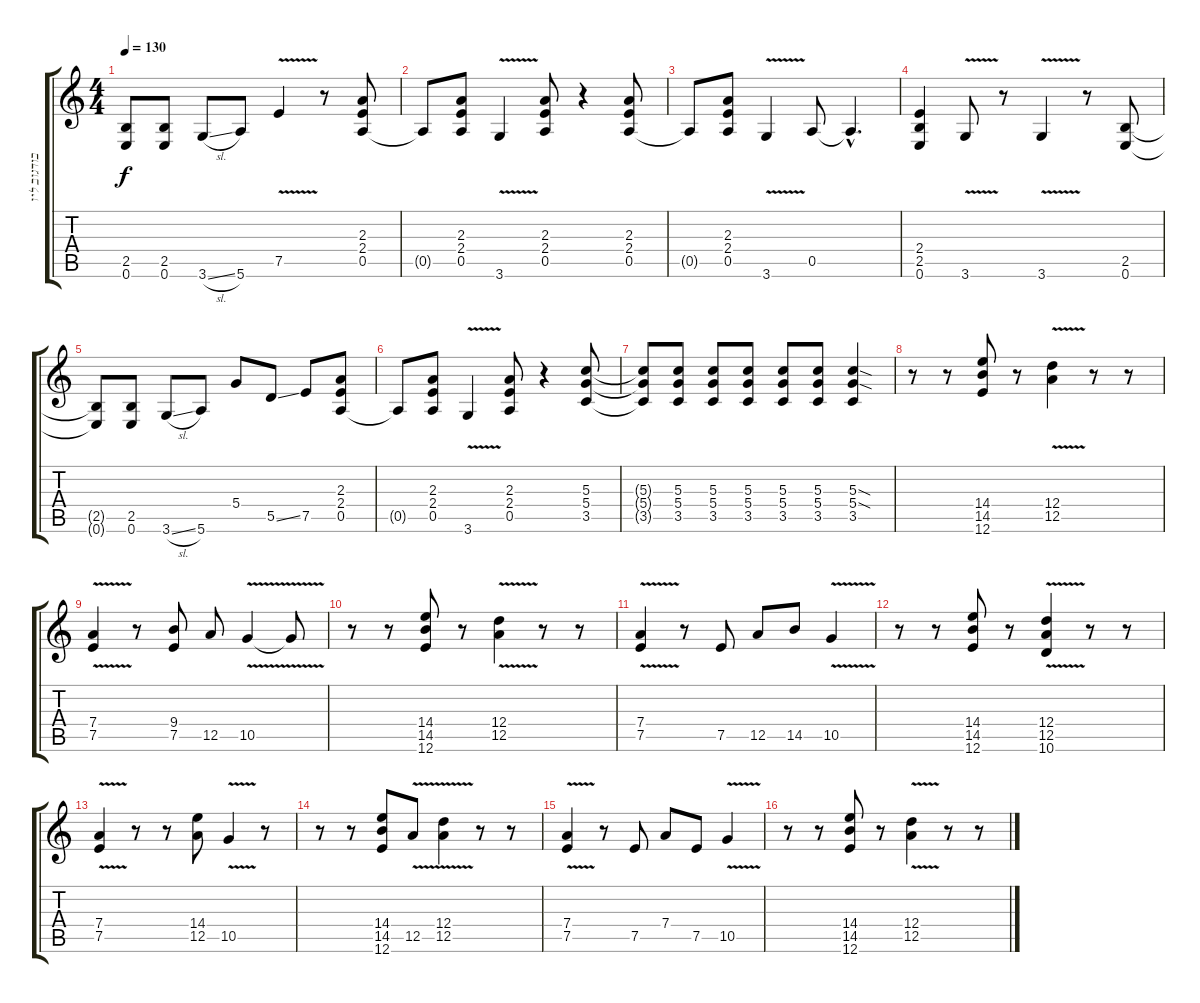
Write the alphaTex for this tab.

\track ("בודגוב ליווי" "בודגוב ליו") {instrument distortionguitar}
\staff {score tabs}
\tuning (E4 B3 G3 D3 A2 E2) {hide}
\ts (4 4)
\tempo 130
\clef g2
\ks c
(2.5{t} 0.6{t}).8{dy f} (2.5 0.6).8 3.6{sl}.8 5.6.8 7.5{v}.4 r.8 (2.3 2.4 0.5).8 |
0.5{t}.8 (2.3 2.4 0.5).8 3.6{v}.4 (2.3 2.4 0.5).8 r.4 (2.3 2.4 0.5).8 |
0.5{t}.8 (2.3 2.4 0.5).8 3.6{v}.4 0.5.8 0.5{hac t}.4{d} |
(2.4 2.5 0.6).4 3.6{v}.8 r.8 3.6{v}.4 r.8 (2.5 0.6).8 |
(2.5{t} 0.6{t}).8 (2.5 0.6).8 3.6{sl}.8 5.6.8 5.4.8 5.5{ss}.8 7.5.8 (2.3 2.4 0.5).8 |
0.5{t}.8 (2.3 2.4 0.5).8 3.6{v}.4 (2.3 2.4 0.5).8 r.4 (5.3 5.4 3.5).8 |
(5.3{t} 5.4{t} 3.5{t}).8 (5.3 5.4 3.5).8 (5.3 5.4 3.5).8 (5.3 5.4 3.5).8 (5.3 5.4 3.5).8 (5.3 5.4 3.5).8 (5.3{sod} 5.4{sod} 3.5).4 |
r.8{instrument overdrivenguitar} r.8 (14.4 14.5 12.6).8 r.8 (12.4{v} 12.5{v}).4 r.8 r.8 |
(7.4{v} 7.5).4 r.8 (9.4 7.5).8 12.5.8 10.5{v}.4 10.5{t}.8 |
r.8 r.8 (14.4 14.5 12.6).8 r.8 (12.4{v} 12.5{v}).4 r.8 r.8 |
(7.4{v} 7.5).4 r.8 7.5.8 12.5.8 14.5.8 10.5{v}.4 |
r.8 r.8 (14.4 14.5 12.6).8 r.8 (12.4{v} 12.5 10.6).4 r.8 r.8 |
(7.4{v} 7.5).4 r.8 r.8 (14.4 12.5).8 10.5{v}.4 r.8 |
r.8 r.8 (14.4 14.5 12.6).8 12.5{v}.8 (12.4{v} 12.5).4 r.8 r.8 |
(7.4{v} 7.5).4 r.8 7.5.8 7.4.8 7.5.8 10.5{v}.4 |
r.8{instrument overdrivenguitar} r.8 (14.4 14.5 12.6).8 r.8 (12.4{v} 12.5).4 r.8 r.8
